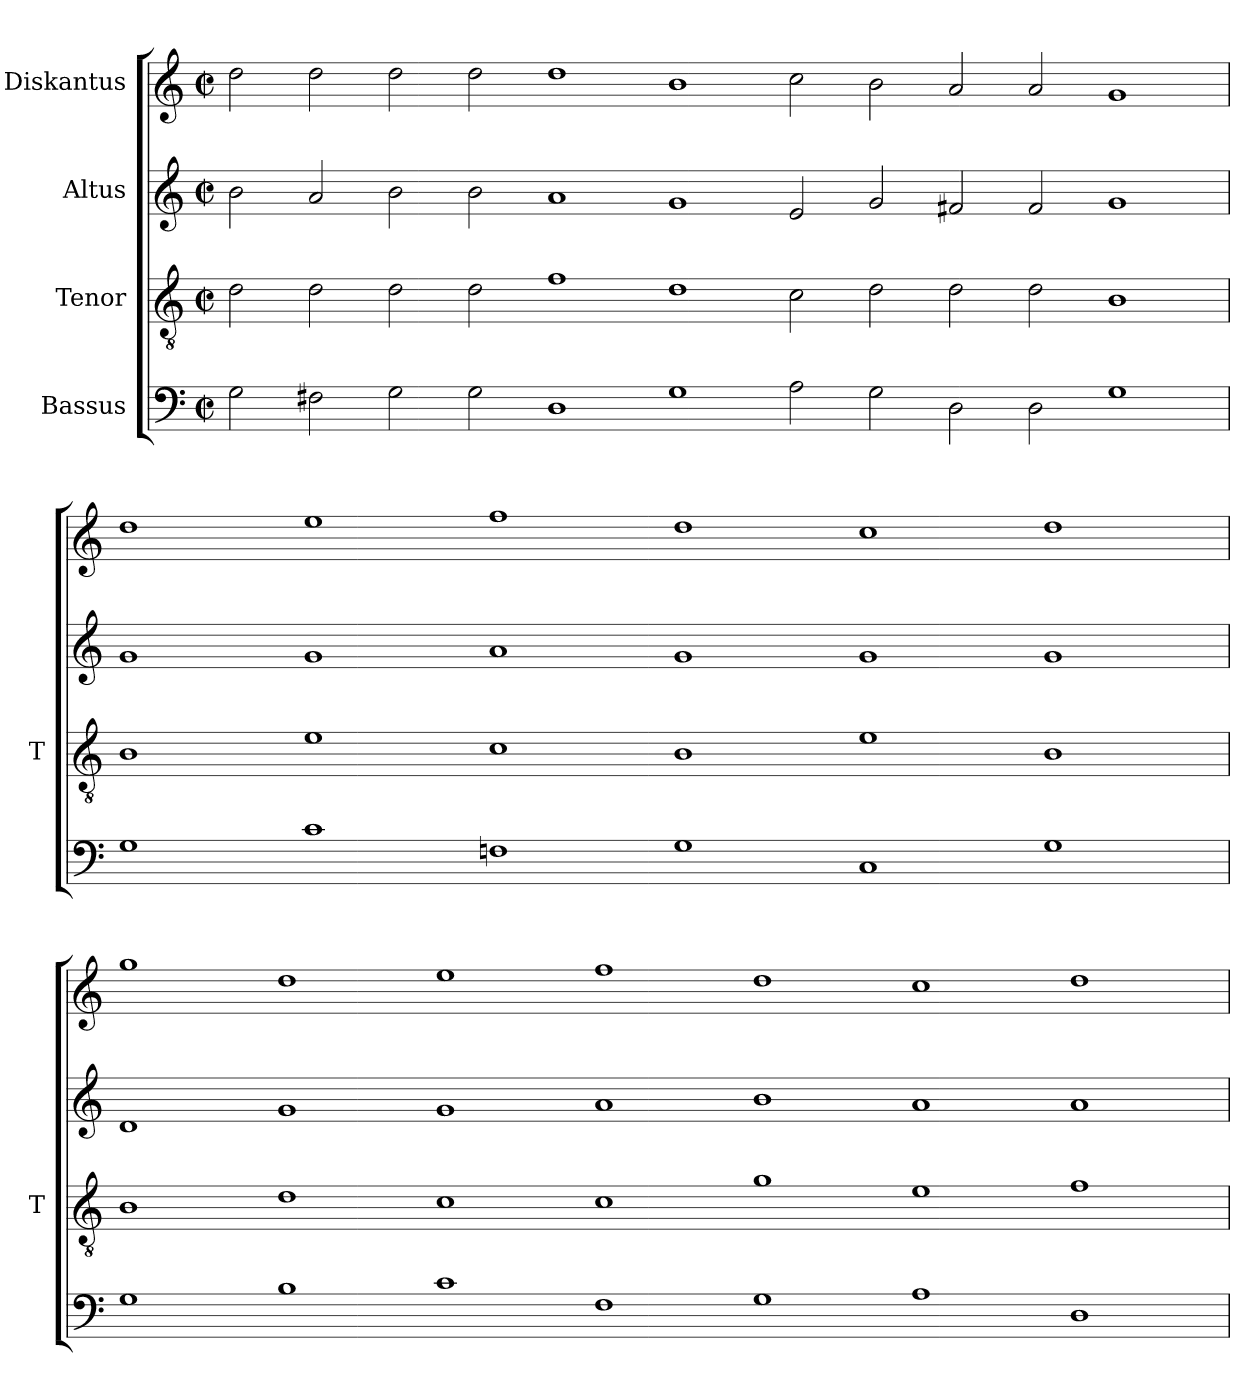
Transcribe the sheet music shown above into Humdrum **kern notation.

**kern	**kern	**kern	**kern
*part4	*part3	*part2	*part1
*staff4	*staff3	*staff2	*staff1
*I"Bassus	*I"Tenor	*I"Altus	*I"Diskantus
*	*I'T	*	*
*clefF4	*clefGv2	*clefG2	*clefG2
*k[]	*k[]	*k[]	*k[]
*M2/2	*M2/2	*M2/2	*M2/2
*met(c|)	*met(c|)	*met(c|)	*met(c|)
=	=	=	=
2G	2d	2b	2dd
2F#X	2d	2a	2dd
2G	2d	2b	2dd
2G	2d	2b	2dd
1D	1f	1a	1dd
1G	1d	1g	1b
2A	2c	2e	2cc
2G	2d	2g	2b
2D	2d	2f#X	2a
2D	2d	2f#	2a
1G	1B	1g	1g
=	=	=	=
1G	1B	1g	1dd
1c	1e	1g	1ee
1Fn	1c	1a	1ff
1G	1B	1g	1dd
1C	1e	1g	1cc
1G	1B	1g	1dd
=	=	=	=
1G	1B	1d	1gg
1B	1d	1g	1dd
1c	1c	1g	1ee
1F	1c	1a	1ff
1G	1g	1b	1dd
1A	1e	1a	1cc
1D	1f	1a	1dd
=	=	=	=
*-	*-	*-	*-
